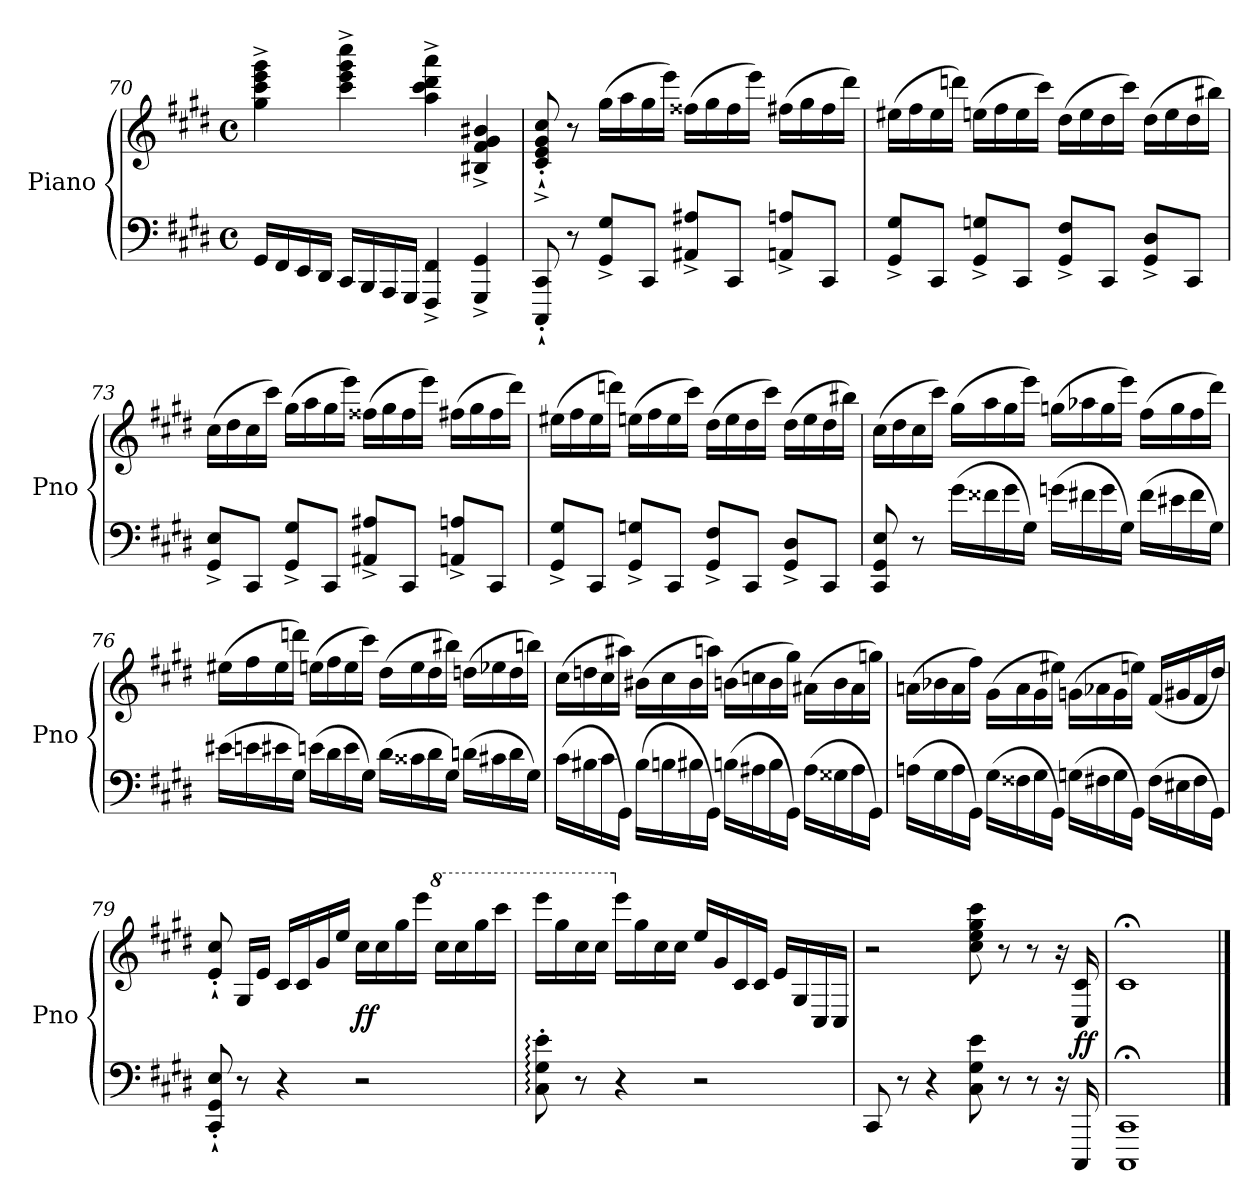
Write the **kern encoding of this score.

**kern	**kern	**dynam
*part1	*part1	*part1
*staff2	*staff1	*staff1/2
*I"Piano	*	*
*I'Pno	*	*
*clefF4	*clefG2	*
*k[f#c#g#d#]	*k[f#c#g#d#]	*
*M4/4	*M4/4	*
*met(c)	*met(c)	*
=70	=70	=70
16GG#/LL	4gg#^\ 4ccc#^\ 4eee^\ 4ggg#^\	.
16FF#/	.	.
16EE/	.	.
16DD#/JJ	.	.
16CC#/LL	4ccc#^\ 4eee^\ 4ggg#^\ 4cccc#^\	.
16BBB/	.	.
16AAA/	.	.
16GGG#/JJ	.	.
4FFF#^/ 4FF#^/	4aa^\ 4ccc#^\ 4ddd#^\ 4aaa^\	.
4GGG#^/ 4GG#^/	4B#X^/ 4f#^/ 4g#^/ 4b#X^/	.
=71	=71	=71
8CCC#'`/ 8CC#'`/	8c#'`^/ 8e'`^/ 8g#'`^/ 8cc#'`^/	.
8r	8r	.
8GG#^/ 8G#^/L	(16gg#\LL	.
.	16aa\	.
8CC#/J	16gg#\	.
.	16eee\JJ)	.
8AA#X^/ 8A#X^/L	(16ff##X\LL	.
.	16gg#\	.
8CC#/J	16ff##\	.
.	16eee\JJ)	.
8AAn^/ 8An^/L	(16ff#X\LL	.
.	16gg#\	.
8CC#/J	16ff#\	.
.	16ddd#\JJ)	.
=72	=72	=72
8GG#^/ 8G#^/L	(16ee#X\LL	.
.	16ff#\	.
8CC#/J	16ee#\	.
.	16dddn\JJ)	.
8GG#^/ 8Gn^/L	(16een\LL	.
.	16ff#\	.
8CC#/J	16ee\	.
.	16ccc#\JJ)	.
8GG#^/ 8F#^/L	(16dd#\LL	.
.	16ee\	.
8CC#/J	16dd#\	.
.	16ccc#\JJ)	.
8GG#^/ 8D#^/L	(16dd#\LL	.
.	16ee\	.
8CC#/J	16dd#\	.
.	16bb#X\JJ)	.
=73	=73	=73
8GG#^/ 8E^/L	(16cc#\LL	.
.	16dd#\	.
8CC#/J	16cc#\	.
.	16ccc#\JJ)	.
8GG#^/ 8G#^/L	(16gg#\LL	.
.	16aa\	.
8CC#/J	16gg#\	.
.	16eee\JJ)	.
8AA#X^/ 8A#X^/L	(16ff##X\LL	.
.	16gg#\	.
8CC#/J	16ff##\	.
.	16eee\JJ)	.
8AAn^/ 8An^/L	(16ff#X\LL	.
.	16gg#\	.
8CC#/J	16ff#\	.
.	16ddd#\JJ)	.
=74	=74	=74
8GG#^/ 8G#^/L	(16ee#X\LL	.
.	16ff#\	.
8CC#/J	16ee#\	.
.	16dddn\JJ)	.
8GG#^/ 8Gn^/L	(16een\LL	.
.	16ff#\	.
8CC#/J	16ee\	.
.	16ccc#\JJ)	.
8GG#^/ 8F#^/L	(16dd#\LL	.
.	16ee\	.
8CC#/J	16dd#\	.
.	16ccc#\JJ)	.
8GG#^/ 8D#^/L	(16dd#\LL	.
.	16ee\	.
8CC#/J	16dd#\	.
.	16bb#X\JJ)	.
=75	=75	=75
8CC#/ 8GG#/ 8E/	(16cc#\LL	.
.	16dd#\	.
8r	16cc#\	.
.	16ccc#\JJ)	.
(16g#\LL	(16gg#\LL	.
16f##X\	16aa\	.
16g#\	16gg#\	.
16G#\JJ)	16eee\JJ)	.
(16gn\LL	(16ggn\LL	.
16f#X\	16aa-X\	.
16g\	16gg\	.
16G#\JJ)	16eee\JJ)	.
(16f#\LL	(16ff#\LL	.
16e#X\	16gg\	.
16f#\	16ff#\	.
16G#\JJ)	16ddd#\JJ)	.
=76	=76	=76
(16e#X\LL	(16ee#X\LL	.
16en\	16ff#\	.
16e#X\	16ee#\	.
16G#\JJ)	16dddn\JJ)	.
(16en\LL	(16een\LL	.
16d#\	16ff#\	.
16e\	16ee\	.
16G#\JJ)	16ccc#\JJ)	.
(16d#\LL	(16dd#\LL	.
16c##X\	16ee\	.
16d#\	16dd#\	.
16G#\JJ)	16bb#X\JJ)	.
(16dn\LL	(16ddn\LL	.
16c#X\	16ee-X\	.
16d\	16dd\	.
16G#\JJ)	16bbn\JJ)	.
=77	=77	=77
(16c#\LL	(16cc#\LL	.
16B#X\	16ddn\	.
16c#\	16cc#\	.
16GG#\JJ)	16aa#X\JJ)	.
(16B#\LL	(16b#X\LL	.
16Bn\	16cc#\	.
16B#X\	16b#\	.
16GG#\JJ)	16aan\JJ)	.
(16Bn\LL	(16bn\LL	.
16A#X\	16ccn\	.
16B\	16b\	.
16GG#\JJ)	16gg#\JJ)	.
(16A#\LL	(16a#X\LL	.
16G##X\	16b\	.
16A#\	16a#\	.
16GG#\JJ)	16ggn\JJ)	.
=78	=78	=78
(16An\LL	(16an\LL	.
16G#\	16b-X\	.
16A\	16a\	.
16GG#\JJ)	16ff#\JJ)	.
(16G#\LL	(16g#\LL	.
16F##X\	16a\	.
16G#\	16g#\	.
16GG#\JJ)	16ee#X\JJ)	.
(16Gn\LL	(16gn\LL	.
16F#X\	16a-X\	.
16G\	16g\	.
16GG#\JJ)	16een\JJ)	.
(16F#\LL	(16f#/LL	.
16E#X\	16g#X/	.
16F#\	16f#/	.
16GG#\JJ)	16dd#/JJ)	.
=79	=79	=79
8CC#'`/ 8GG#'`/ 8E'`/	8e'`/ 8cc#'`/	.
8r	16G#/LL	.
.	16e/JJ	.
4r	16c#/LL	.
.	16c#/	.
.	16g#/	.
.	16ee/JJ	.
2r	16cc#\LL	ff
.	16cc#\	.
.	16gg#\	.
.	16eee\JJ	.
*	*8va	*
.	16ccc#\LL	.
.	16ccc#\	.
.	16ggg#\	.
.	16cccc#\JJ	.
=80	=80	=80
8C#:'\ 8G#:'\ 8e:'\	16eeee\LL	.
.	16ggg#\	.
8r	16ccc#\	.
.	16ccc#\JJ	.
*	*X8va	*
4r	16eee\LL	.
.	16gg#\	.
.	16cc#\	.
.	16cc#\JJ	.
2r	16ee/LL	.
.	16g#/	.
.	16c#/	.
.	16c#/JJ	.
.	16e\LL	.
.	16G#\	.
.	16C#/	.
.	16C#/JJ	.
=81	=81	=81
8CC#/	2r	.
8r	.	.
4r	.	.
8C#\ 8G#\ 8e\	8cc#\ 8ee\ 8gg#\ 8ccc#\	.
8r	8r	.
8r	8r	.
16r	16r	.
16CCC#/	16C#/ 16c#/	ff
=82	=82	=82
1CCC#;< 1CC#;<	1c#;<	.
==	==	==
*-	*-	*-
